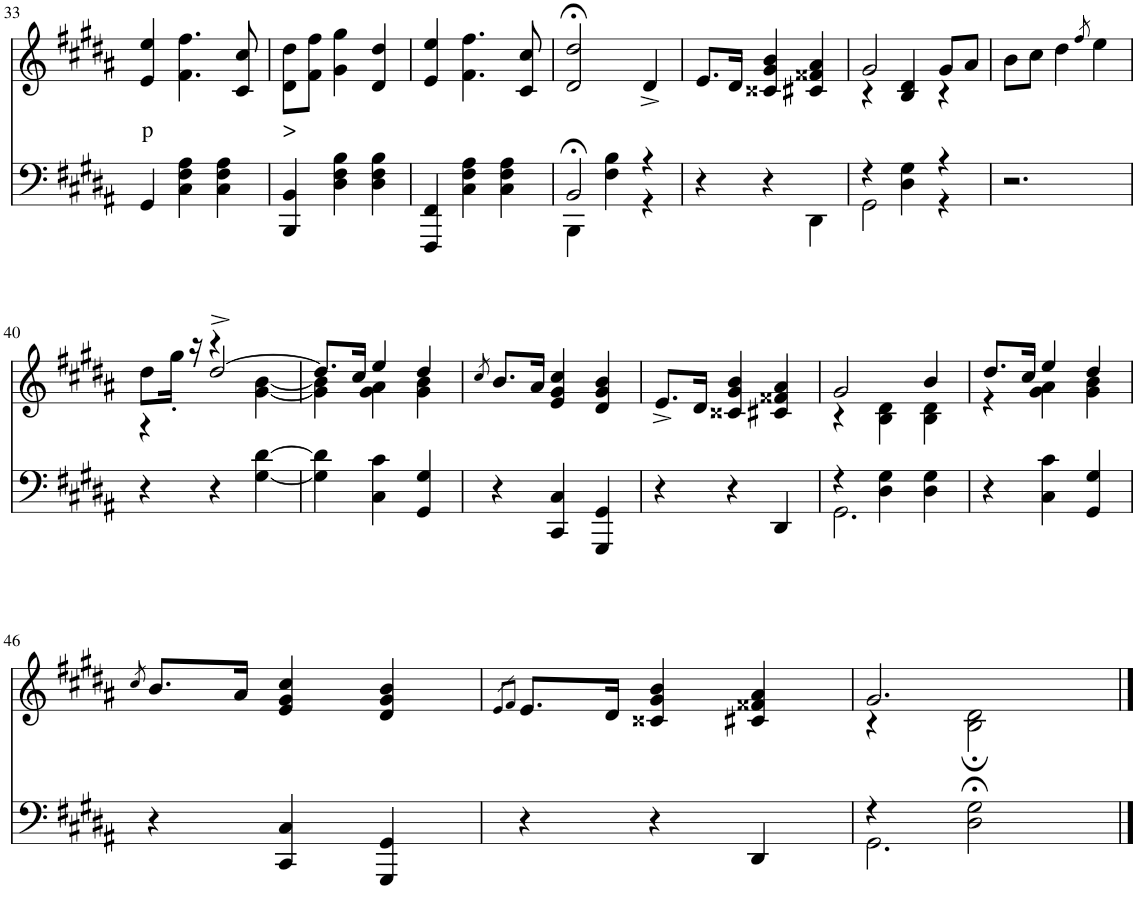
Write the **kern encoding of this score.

**kern	**kern	**text
*part2	*part1	*part1
*staff2	*staff1	*staff1
*I"Piano	*I"Piano	*
*I'Pno	*I'Pno	*
!!LO:PB:g=z
*clefF4	*clefG2	*
*k[f#c#g#d#a#]	*k[f#c#g#d#a#]	*
*g#:	*g#:	*
*M3/4	*M3/4	*
=33	=33	=33
!	!	!LO:LY:b
4GG#/	4e/ 4ee/	p
4C#\ 4F#\ 4A#\	4.f#\ 4.ff#\	.
4C#\ 4F#\ 4A#\	.	.
.	8c#/ 8cc#/	.
=34	=34	=34
!	!	!LO:LY:b
4BBB/ 4BB/	8d#\ 8dd#\L	>
.	8f#\ 8ff#\J	.
4D#\ 4F#\ 4B\	4g#\ 4gg#\	.
4D#\ 4F#\ 4B\	4d#/ 4dd#/	.
=35	=35	=35
4FFF#/ 4FF#/	4e/ 4ee/	.
4C#\ 4F#\ 4A#\	4.f#\ 4.ff#\	.
4C#\ 4F#\ 4A#\	.	.
.	8c#/ 8cc#/	.
=36	=36	=36
*^	*	*
4BBB;<\	2BB/	2d#/;< 2dd#/;<	.
4F#\ 4B\	.	.	.
4r	4r	4d#^/	.
*v	*v	*	*
=37	=37	=37
4r	8.e/L	.
.	16d#/Jk	.
4r	4c##X/ 4g#/ 4b/	.
4DD#\	4c#X/ 4f##X/ 4a#/	.
=38	=38	=38
*^	*^	*
4r	2GG#\	2g#/	4r	.
4D#\ 4G#\	.	.	4B/ 4d#/	.
4r	4r	8g#/L	4r	.
.	.	8a#/J	.	.
*v	*v	*	*	*
*	*v	*v	*
=39	=39	=39
2.r	8b\L	.
.	8cc#\J	.
.	4dd#\	.
.	8qff#/	.
.	4ee\	.
!!LO:LB:g=z
=40	=40	=40
*	*^	*
4r	8dd#\L	4r	.
.	16gg#'\Jk	.	.
.	16r	.	.
4r	4r	[2dd#^/	.
[4G#\ [4d#\	[4g#\ [4b\	.	.
=41	=41	=41	=41
4G#\] 4d#\]	8.dd#/L]	4g#\] 4b\]	.
.	16cc#/Jk	.	.
4C#\ 4c#\	4ee/	4g#\ 4a#\	.
4GG#/ 4G#/	4dd#/	4g#\ 4b\	.
*	*v	*v	*
=42	=42	=42
.	8qcc#/	.
4r	8.b/L	.
.	16a#/Jk	.
4CC#/ 4C#/	4e/ 4g#/ 4cc#/	.
4GGG#/ 4GG#/	4d#/ 4g#/ 4b/	.
=43	=43	=43
4r	8.e^/L	.
.	16d#/Jk	.
4r	4c##X/ 4g#/ 4b/	.
4DD#/	4c#X/ 4f##X/ 4a#/	.
=44	=44	=44
*^	*^	*
4r	2.GG#\	2g#/	4r	.
4D#\ 4G#\	.	.	4B\ 4d#\	.
4D#\ 4G#\	.	4b/	4B\ 4d#\	.
*v	*v	*	*	*
=45	=45	=45	=45
4r	8.dd#/L	4r	.
.	16cc#/Jk	.	.
4C#\ 4c#\	4ee/	4g#\ 4a#\	.
4GG#/ 4G#/	4dd#/	4g#\ 4b\	.
*	*v	*v	*
!!LO:LB:g=z
=46	=46	=46
.	8qcc#/	.
4r	8.b/L	.
.	16a#/Jk	.
4CC#/ 4C#/	4e/ 4g#/ 4cc#/	.
4GGG#/ 4GG#/	4d#/ 4g#/ 4b/	.
=47	=47	=47
.	8qe/L	.
.	8qf#/J	.
4r	8.e/L	.
.	16d#/Jk	.
4r	4c##X/ 4g#/ 4b/	.
4DD#/	4c#X/ 4f##X/ 4a#/	.
=48	=48	=48
*^	*^	*
4r	2.GG#\	2.g#/	4r	.
2D#\;< 2G#\;<	.	.	2B\; 2d#\;	.
*v	*v	*	*	*
*	*v	*v	*
==	==	==
*-	*-	*-
